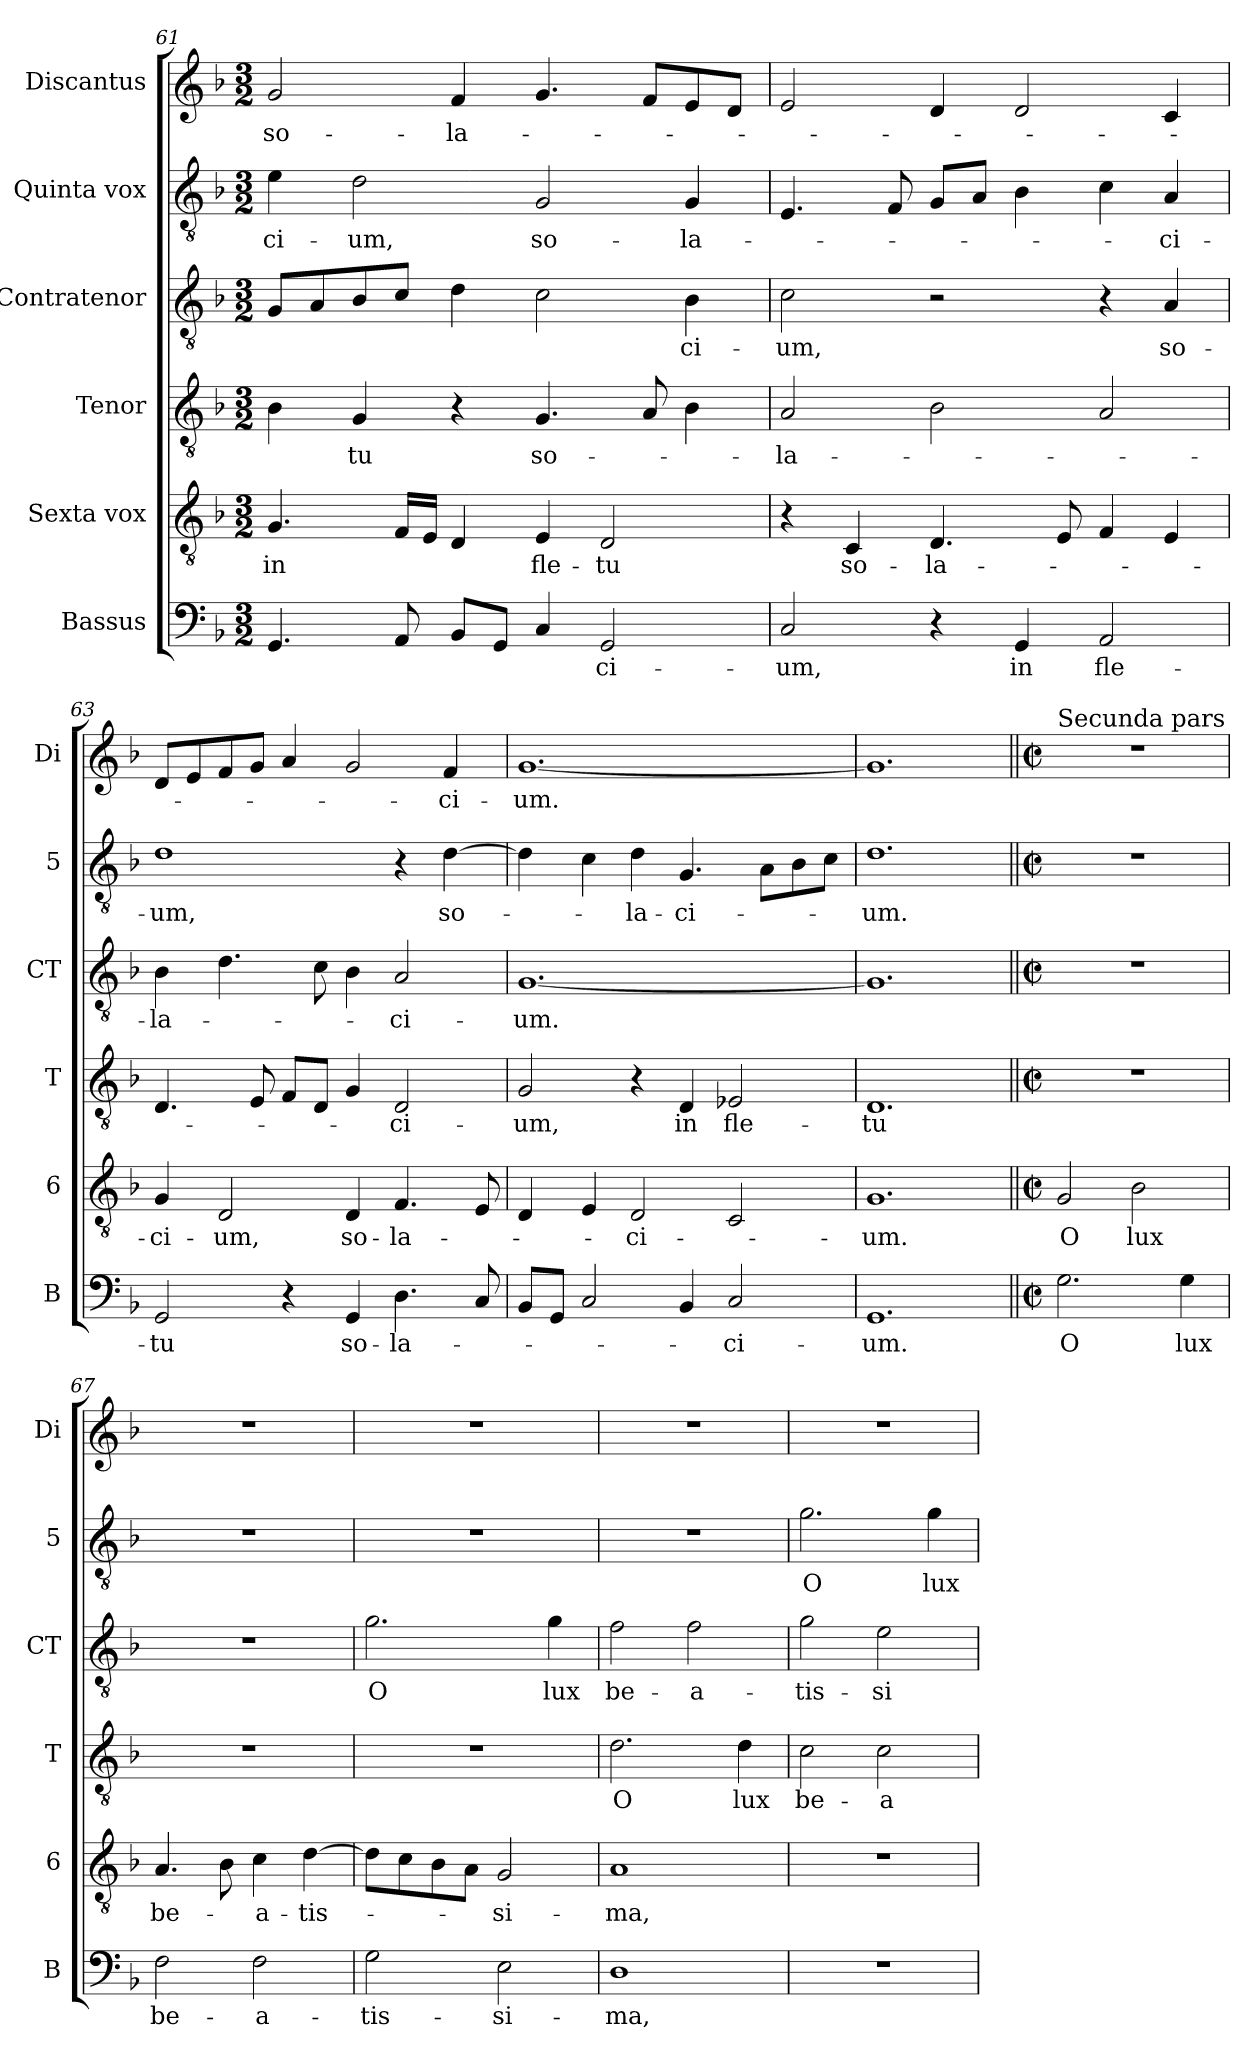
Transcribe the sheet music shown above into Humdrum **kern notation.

**kern	**text	**kern	**text	**kern	**text	**kern	**text	**kern	**text	**kern	**text
*part6	*part6	*part5	*part5	*part4	*part4	*part3	*part3	*part2	*part2	*part1	*part1
*staff6	*staff6	*staff5	*staff5	*staff4	*staff4	*staff3	*staff3	*staff2	*staff2	*staff1	*staff1
*I"Bassus	*	*I"Sexta vox	*	*I"Tenor	*	*I"Contratenor	*	*I"Quinta vox	*	*I"Discantus	*
*I'B	*	*I'6	*	*I'T	*	*I'CT	*	*I'5	*	*I'Di	*
!!LO:PB:g=z
*clefF4	*	*clefGv2	*	*clefGv2	*	*clefGv2	*	*clefGv2	*	*clefG2	*
*k[b-]	*	*k[b-]	*	*k[b-]	*	*k[b-]	*	*k[b-]	*	*k[b-]	*
*F:	*	*F:	*	*F:	*	*F:	*	*F:	*	*F:	*
*M3/2	*	*M3/2	*	*M3/2	*	*M3/2	*	*M3/2	*	*M3/2	*
=61	=61	=61	=61	=61	=61	=61	=61	=61	=61	=61	=61
!	!	!	!LO:LY:b	!	!	!	!	!	!LO:LY:b	!	!LO:LY:b
4.GG/	.	4.G/	in	4B-\	.	8G/L	.	4e\	-ci-	2g/	so-
.	.	.	.	.	.	8A/	.	.	.	.	.
!	!	!	!	!	!LO:LY:b	!	!	!	!LO:LY:b	!	!
.	.	.	.	4G/	-tu	8B-/	.	2d\	-um,	.	.
8AA/	.	16F/LL	.	.	.	8c/J	.	.	.	.	.
.	.	16E/JJ	.	.	.	.	.	.	.	.	.
!	!	!	!	!	!	!	!	!	!	!	!LO:LY:b
8BB-/L	.	4D/	.	4r	.	4d\	.	.	.	4f/	-la-
8GG/J	.	.	.	.	.	.	.	.	.	.	.
!	!	!	!LO:LY:b	!	!LO:LY:b	!	!	!	!LO:LY:b	!	!
4C/	.	4E/	fle-	4.G/	so-	2c\	.	2G/	so-	4.g/	.
!	!LO:LY:b	!	!LO:LY:b	!	!	!	!	!	!	!	!
2GG/	-ci-	2D/	-tu	.	.	.	.	.	.	.	.
.	.	.	.	8A/	.	.	.	.	.	8f/L	.
!	!	!	!	!	!	!	!LO:LY:b	!	!LO:LY:b	!	!
.	.	.	.	4B-\	.	4B-\	-ci-	4G/	-la-	8e/	.
.	.	.	.	.	.	.	.	.	.	8d/J	.
=62	=62	=62	=62	=62	=62	=62	=62	=62	=62	=62	=62
!	!LO:LY:b	!	!	!	!LO:LY:b	!	!LO:LY:b	!	!	!	!
2C/	-um,	4r	.	2A/	-la-	2c\	-um,	4.E/	.	2e/	.
!	!	!	!LO:LY:b	!	!	!	!	!	!	!	!
.	.	4C/	so-	.	.	.	.	.	.	.	.
.	.	.	.	.	.	.	.	8F/	.	.	.
!	!	!	!LO:LY:b	!	!	!	!	!	!	!	!
4r	.	4.D/	-la-	2B-\	.	2r	.	8G/L	.	4d/	.
.	.	.	.	.	.	.	.	8A/J	.	.	.
!	!LO:LY:b	!	!	!	!	!	!	!	!	!	!
4GG/	in	.	.	.	.	.	.	4B-\	.	2d/	.
.	.	8E/	.	.	.	.	.	.	.	.	.
!	!LO:LY:b	!	!	!	!	!	!	!	!	!	!
2AA/	fle-	4F/	.	2A/	.	4r	.	4c\	.	.	.
!	!	!	!	!	!	!	!LO:LY:b	!	!LO:LY:b	!	!
.	.	4E/	.	.	.	4A/	so-	4A/	-ci-	4c/	.
=63	=63	=63	=63	=63	=63	=63	=63	=63	=63	=63	=63
!	!LO:LY:b	!	!LO:LY:b	!	!	!	!LO:LY:b	!	!LO:LY:b	!	!
2GG/	-tu	4G/	-ci-	4.D/	.	4B-\	-la-	1d	-um,	8d/L	.
.	.	.	.	.	.	.	.	.	.	8e/	.
!	!	!	!LO:LY:b	!	!	!	!	!	!	!	!
.	.	2D/	-um,	.	.	4.d\	.	.	.	8f/	.
.	.	.	.	8E/	.	.	.	.	.	8g/J	.
4r	.	.	.	8F/L	.	.	.	.	.	4a/	.
.	.	.	.	8D/J	.	8c\	.	.	.	.	.
!	!LO:LY:b	!	!LO:LY:b	!	!	!	!	!	!	!	!
4GG/	so-	4D/	so-	4G/	.	4B-\	.	.	.	2g/	.
!	!LO:LY:b	!	!LO:LY:b	!	!LO:LY:b	!	!LO:LY:b	!	!	!	!
4.D\	-la-	4.F/	-la-	2D/	-ci-	2A/	-ci-	4r	.	.	.
!	!	!	!	!	!	!	!	!	!LO:LY:b	!	!LO:LY:b
.	.	.	.	.	.	.	.	[4d\	so-	4f/	-ci-
8C/	.	8E/	.	.	.	.	.	.	.	.	.
=64	=64	=64	=64	=64	=64	=64	=64	=64	=64	=64	=64
!	!	!	!	!	!LO:LY:b	!	!LO:LY:b	!	!	!	!LO:LY:b
8BB-/L	.	4D/	.	2G/	-um,	[1.G	-um.	4d\]	.	[1.g	-um.
8GG/J	.	.	.	.	.	.	.	.	.	.	.
2C/	.	4E/	.	.	.	.	.	4c\	.	.	.
!	!	!	!LO:LY:b	!	!	!	!	!	!LO:LY:b	!	!
.	.	2D/	-ci-	4r	.	.	.	4d\	-la-	.	.
!	!	!	!	!	!LO:LY:b	!	!	!	!LO:LY:b	!	!
4BB-/	.	.	.	4D/	in	.	.	4.G/	-ci-	.	.
!	!LO:LY:b	!	!	!	!LO:LY:b	!	!	!	!	!	!
2C/	-ci-	2C/	.	2E-X/	fle-	.	.	.	.	.	.
.	.	.	.	.	.	.	.	8A\L	.	.	.
.	.	.	.	.	.	.	.	8B-\	.	.	.
.	.	.	.	.	.	.	.	8c\J	.	.	.
=65	=65	=65	=65	=65	=65	=65	=65	=65	=65	=65	=65
!	!LO:LY:b	!	!LO:LY:b	!	!LO:LY:b	!	!	!	!LO:LY:b	!	!
1.GG	-um.	1.G	-um.	1.D	-tu	1.G]	.	1.d	-um.	1.g]	.
!!LO:LB:g=z
=66||	=66||	=66||	=66||	=66||	=66||	=66||	=66||	=66||	=66||	=66||	=66||
*M2/2	*	*M2/2	*	*M2/2	*	*M2/2	*	*M2/2	*	*M2/2	*
*met(c|)	*	*met(c|)	*	*met(c|)	*	*met(c|)	*	*met(c|)	*	*met(c|)	*
!	!	!	!	!	!	!	!	!	!	!LO:TX:a:t=Secunda pars	!
!	!LO:LY:b	!	!LO:LY:b	!	!	!	!	!	!	!	!
2.G\	O	2G/	O	1r	.	1r	.	1r	.	1r	.
!	!	!	!LO:LY:b	!	!	!	!	!	!	!	!
.	.	2B-\	lux	.	.	.	.	.	.	.	.
!	!LO:LY:b	!	!	!	!	!	!	!	!	!	!
4G\	lux	.	.	.	.	.	.	.	.	.	.
=67	=67	=67	=67	=67	=67	=67	=67	=67	=67	=67	=67
!	!LO:LY:b	!	!LO:LY:b	!	!	!	!	!	!	!	!
2F\	be-	4.A/	be-	1r	.	1r	.	1r	.	1r	.
.	.	8B-\	.	.	.	.	.	.	.	.	.
!	!LO:LY:b	!	!LO:LY:b	!	!	!	!	!	!	!	!
2F\	-a-	4c\	-a-	.	.	.	.	.	.	.	.
!	!	!	!LO:LY:b	!	!	!	!	!	!	!	!
.	.	[4d\	-tis-	.	.	.	.	.	.	.	.
=68	=68	=68	=68	=68	=68	=68	=68	=68	=68	=68	=68
!	!LO:LY:b	!	!	!	!	!	!LO:LY:b	!	!	!	!
2G\	-tis-	8d\L]	.	1r	.	2.g\	O	1r	.	1r	.
.	.	8c\	.	.	.	.	.	.	.	.	.
.	.	8B-\	.	.	.	.	.	.	.	.	.
.	.	8A\J	.	.	.	.	.	.	.	.	.
!	!LO:LY:b	!	!LO:LY:b	!	!	!	!	!	!	!	!
2E\	-si-	2G/	-si-	.	.	.	.	.	.	.	.
!	!	!	!	!	!	!	!LO:LY:b	!	!	!	!
.	.	.	.	.	.	4g\	lux	.	.	.	.
=69	=69	=69	=69	=69	=69	=69	=69	=69	=69	=69	=69
!	!LO:LY:b	!	!LO:LY:b	!	!LO:LY:b	!	!LO:LY:b	!	!	!	!
1D	-ma,	1A	-ma,	2.d\	O	2f\	be-	1r	.	1r	.
!	!	!	!	!	!	!	!LO:LY:b	!	!	!	!
.	.	.	.	.	.	2f\	-a-	.	.	.	.
!	!	!	!	!	!LO:LY:b	!	!	!	!	!	!
.	.	.	.	4d\	lux	.	.	.	.	.	.
=70	=70	=70	=70	=70	=70	=70	=70	=70	=70	=70	=70
!	!	!	!	!	!LO:LY:b	!	!LO:LY:b	!	!LO:LY:b	!	!
1r	.	1r	.	2c\	be-	2g\	-tis-	2.g\	O	1r	.
!	!	!	!	!	!LO:LY:b	!	!LO:LY:b	!	!	!	!
.	.	.	.	2c\	-a-	2e\	-si-	.	.	.	.
!	!	!	!	!	!	!	!	!	!LO:LY:b	!	!
.	.	.	.	.	.	.	.	4g\	lux	.	.
=	=	=	=	=	=	=	=	=	=	=	=
*-	*-	*-	*-	*-	*-	*-	*-	*-	*-	*-	*-
